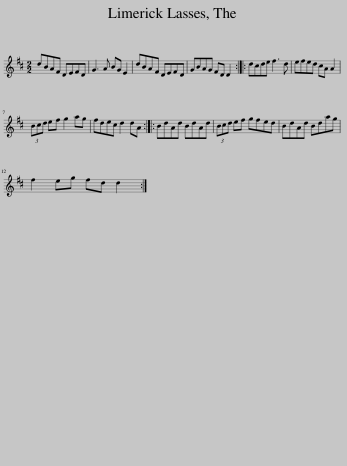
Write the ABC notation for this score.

X:1
L:1/8
M:2/2
I:linebreak $
K:D
V:1 treble
V:1
 dBAF DEFD | G3 A BG E2 | dBAF DEFD | GBAG FD D2 :: dcde f3 d | %5
 efed cA A2 |$ (3Bcd ef g2 ag | fdec d2 dA :: BdAd BdAd | (3Bcd ef gfed | %10
 BdAd Bdag |$ f2 eg fd d2 :| %12
